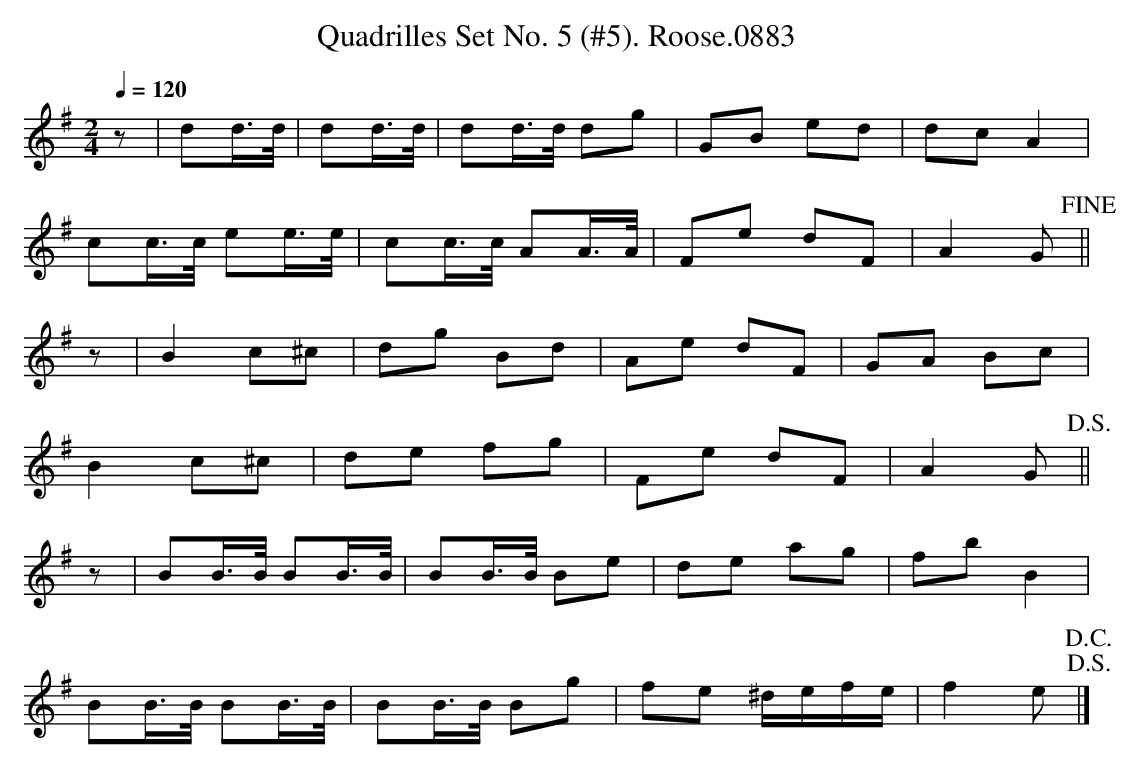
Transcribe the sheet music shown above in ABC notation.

X:1
T:Quadrilles Set No. 5 (#5). Roose.0883
M:2/4
L:1/16
Q:1/4=120
K:G clef=treble
z2|d2d>d|d2d>d|d2d>d d2g2|G2B2 e2d2|d2c2 A4|
c2c>c e2e>e|c2c>c A2A>A|F2e2 d2F2|A4G2!fine!||
z2|B4 c2^c2|d2g2 B2d2|A2e2 d2F2|G2A2 B2c2|
B4c2^c2|d2e2 f2g2|F2e2 d2F2|A4G2!D.S.!||
z2|B2B>B B2B>B|B2B>B B2e2|d2e2 a2g2|f2b2 B4|
B2B>B B2B>B|B2B>B B2g2|f2e2 ^defe|f4e2!D.S.! !D.C.!|]
